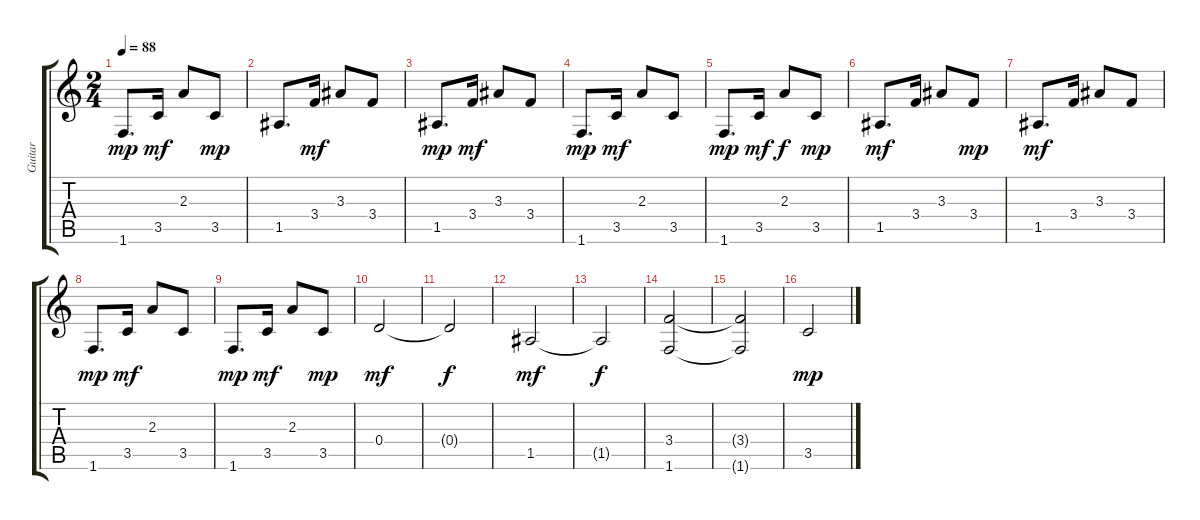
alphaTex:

\track ("Guitar" "Guitar") {instrument acousticguitarnylon}
\staff {score tabs}
\tuning (E4 B3 G3 D3 A2 E2) {hide}
\ts (2 4)
\tempo 88
\clef g2
\ks c
1.6.8{d dy mp} 3.5.16{dy mf} 2.3.8 3.5.8{dy mp} |
1.5.8{d} 3.4.16{dy mf} 3.3.8 3.4.8 |
1.5.8{d dy mp} 3.4.16{dy mf} 3.3.8 3.4.8 |
1.6.8{d dy mp} 3.5.16{dy mf} 2.3.8 3.5.8 |
1.6.8{d dy mp} 3.5.16{dy mf} 2.3.8{dy f} 3.5.8{dy mp} |
1.5.8{d dy mf} 3.4.16 3.3.8 3.4.8{dy mp} |
1.5.8{d dy mf} 3.4.16 3.3.8 3.4.8 |
1.6.8{d dy mp} 3.5.16{dy mf} 2.3.8 3.5.8 |
1.6.8{d dy mp} 3.5.16{dy mf} 2.3.8 3.5.8{dy mp} |
0.4.2{dy mf} |
0.4{t}.2{dy f} |
1.5.2{dy mf} |
1.5{t}.2{dy f} |
(3.4 1.6).2 |
(3.4{t} 1.6{t}).2 |
3.5.2{dy mp}
